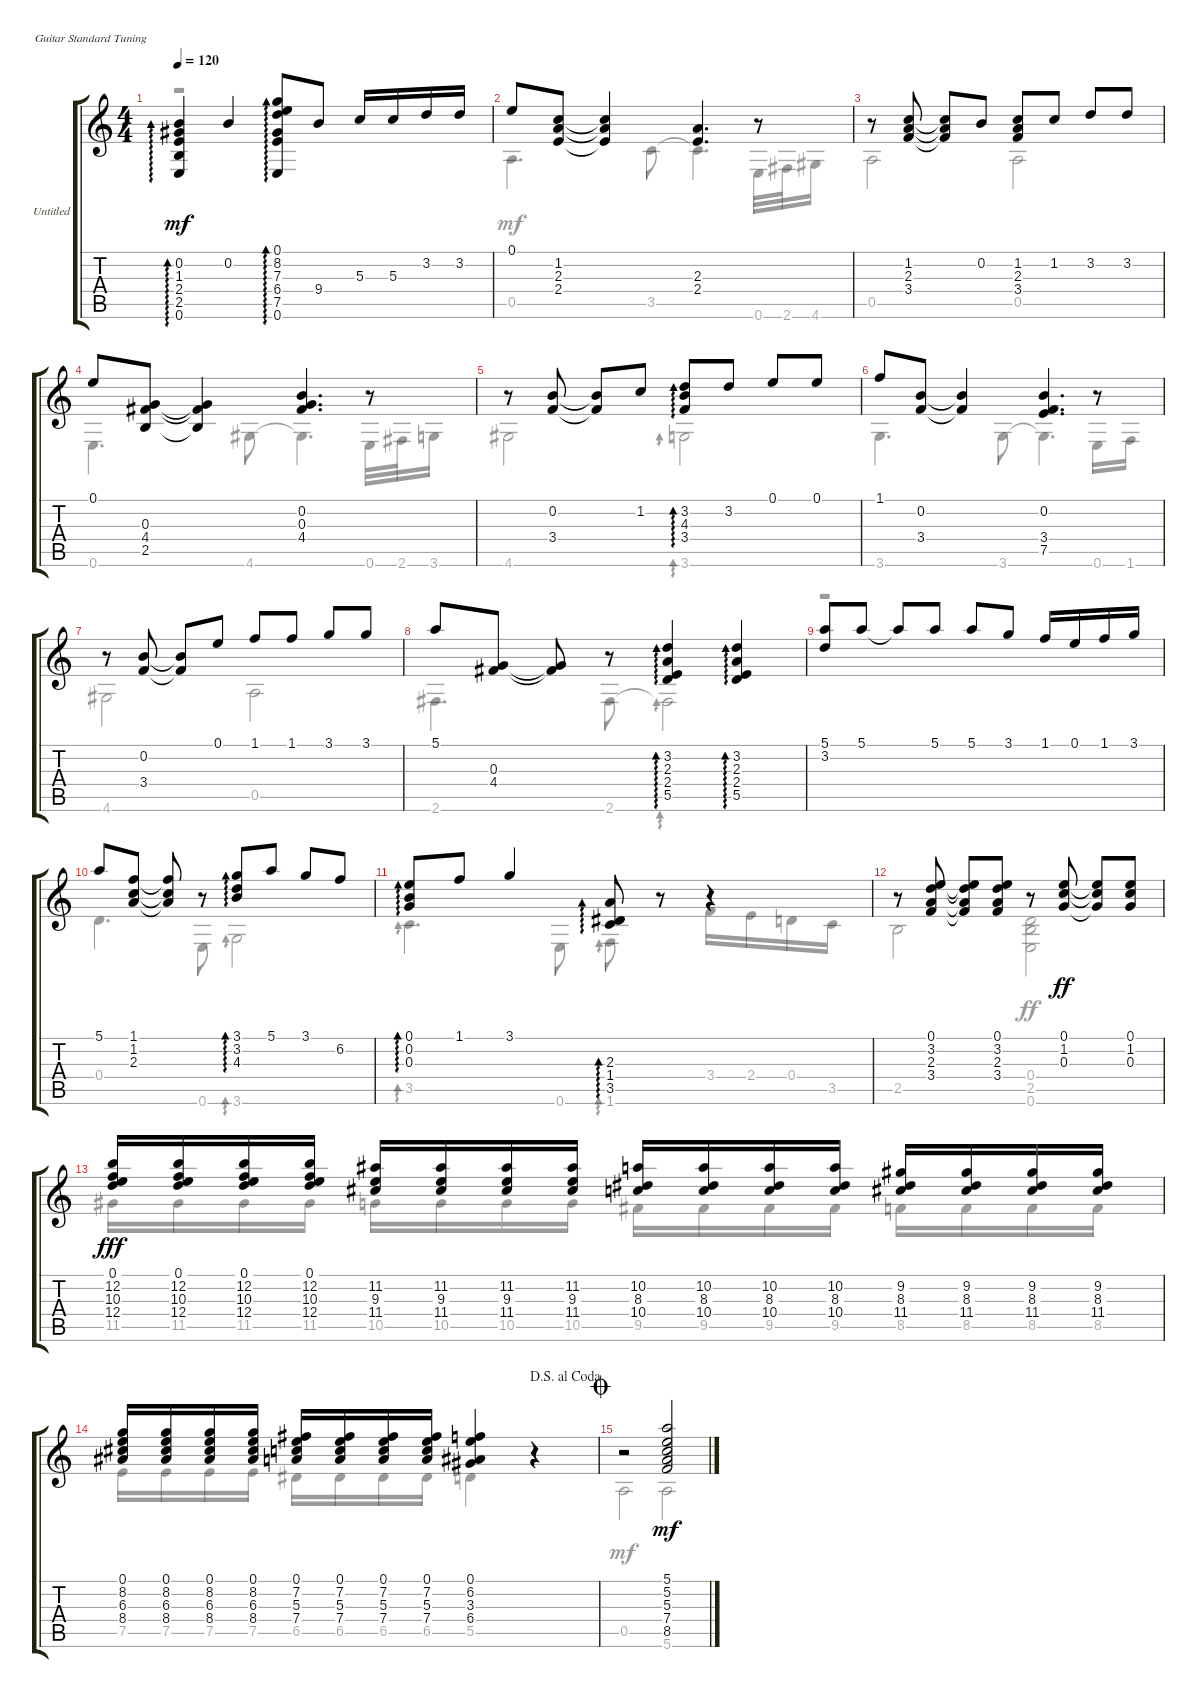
\bracketExtendMode groupsimilarinstruments
\firstSystemTrackNameOrientation horizontal
\otherSystemsTrackNameOrientation horizontal
\track ("Untitled" "Untitled") {instrument acousticguitarnylon}
\staff {score tabs}
\tuning (E4 B3 G3 D3 A2 E2)
\voice
\ts (4 4)
\section ("" "")
\tempo 120
\clef g2
\ks c
(0.2 1.3 2.4 2.5 0.6).4{ad 0 dy mf} 0.2.4 (8.2 0.1 7.3 6.4 7.5 0.6).8{ad 0} 9.4.8 5.3.16 5.3.16 3.2.16 3.2.16 |
0.1.8 (1.2 2.3 2.4).8 (1.2{t} 2.3{t} 2.4{t}).4 (2.3 2.4).4{d} r.8 |
r.8 (1.2 2.3 3.4).8 (1.2{t} 2.3{t} 3.4{t}).8 0.2.8 (1.2 2.3 3.4).8 1.2.8 3.2.8 3.2.8 |
0.1.8 (0.3 4.4 2.5).8 (0.3{t} 4.4{t} 2.5{t}).4 (0.2 0.3 4.4).4{d} r.8 |
r.8 (0.2 3.4).8 (0.2{t} 3.4{t}).8 1.2.8 (3.2 4.3 3.4).8{ad 0} 3.2.8 0.1.8 0.1.8 |
1.1.8 (0.2 3.4).8 (0.2{t} 3.4{t}).4 (0.2 3.4 7.5).4{d} r.8 |
r.8 (0.2 3.4).8 (0.2{t} 3.4{t}).8 0.1.8 1.1.8 1.1.8 3.1.8 3.1.8 |
5.1.8 (0.3 4.4).8 (0.3{t} 4.4{t}).8 r.8 (3.2 2.3 2.4 5.5).4{ad 0} (3.2 2.3 2.4 5.5).4{ad 0} |
(5.1 3.2).8 5.1.8 5.1{t}.8 5.1.8 5.1.8 3.1.8 1.1.16 0.1.16 1.1.16 3.1.16 |
5.1.8 (1.1 1.2 2.3).8 (1.1{t} 1.2{t} 2.3{t}).8 r.8 (3.1 3.2 4.3).8{ad 0} 5.1.8 3.1.8 6.2.8 |
(0.1 0.2 0.3).8{ad 0} 1.1.8 3.1.4 (2.3 1.4 3.5).8{ad 0} r.8 r.4 |
r.8 (0.1 3.2 2.3 3.4).8 (0.1{t} 3.2{t} 2.3{t} 3.4{t}).8 (0.1 3.2 2.3 3.4).8 r.8 (0.1 1.2 0.3).8{dy ff} (0.1{t} 1.2{t} 0.3{t}).8 (0.1 1.2 0.3).8 |
(12.2 10.3 0.1 12.4).16{dy fff} (12.2 10.3 0.1 12.4).16 (12.2 10.3 0.1 12.4).16 (12.2 10.3 0.1 12.4).16 (11.2 9.3 11.4).16 (11.2 9.3 11.4).16 (11.2 9.3 11.4).16 (11.2 9.3 11.4).16 (10.2 8.3 10.4).16 (10.2 8.3 10.4).16 (10.2 8.3 10.4).16 (10.2 8.3 10.4).16 (9.2 8.3 11.4).16 (9.2 8.3 11.4).16 (9.2 8.3 11.4).16 (9.2 8.3 11.4).16 |
\jump dalsegnoalcoda
(8.2 0.1 6.3 8.4).16 (8.2 0.1 6.3 8.4).16 (8.2 0.1 6.3 8.4).16 (8.2 0.1 6.3 8.4).16 (7.2 0.1 5.3 7.4).16 (7.2 0.1 5.3 7.4).16 (7.2 0.1 5.3 7.4).16 (7.2 0.1 5.3 7.4).16 (6.2 0.1 3.3 6.4).4 r.4 |
\jump coda
r.2 (5.1 5.2 5.3 7.4 8.5).2{dy mf}
\voice
\clef g2
\ottava regular
\simile none
\ks c
r.1{ad 0 dy mf} |
0.5.4{d} 3.5.8 3.5{t}.4{d} 0.6.32 2.6.32 4.6.16 |
0.5.2 0.5.2 |
0.6.4{d} 4.6.8 4.6{t}.4{d} 0.6.32 2.6.32 3.6.16 |
4.6.2 3.6.2{ad 0} |
3.6.4{d} 3.6.8 3.6{t}.4{d} 0.6.16 1.6.16 |
4.6.2 0.5.2 |
2.6.4{d} 2.6.8 2.6{t}.2{ad 0} |
r.1 |
0.4.4{d} 0.6.8 3.6.2{ad 0} |
3.5.4{d ad 0} 0.6.8 1.6.8{ad 0} r.8 3.4.16 2.4.16 0.4.16 3.5.16 |
2.5.2 (0.4 2.5 0.6).2{dy ff} |
11.5.16{dy fff} 11.5.16 11.5.16 11.5.16 10.5.16 10.5.16 10.5.16 10.5.16 9.5.16 9.5.16 9.5.16 9.5.16 8.5.16 8.5.16 8.5.16 8.5.16 |
7.5.16 7.5.16 7.5.16 7.5.16 6.5.16 6.5.16 6.5.16 6.5.16 5.5.4 r.4 |
0.5.2{dy mf} 5.6.2
